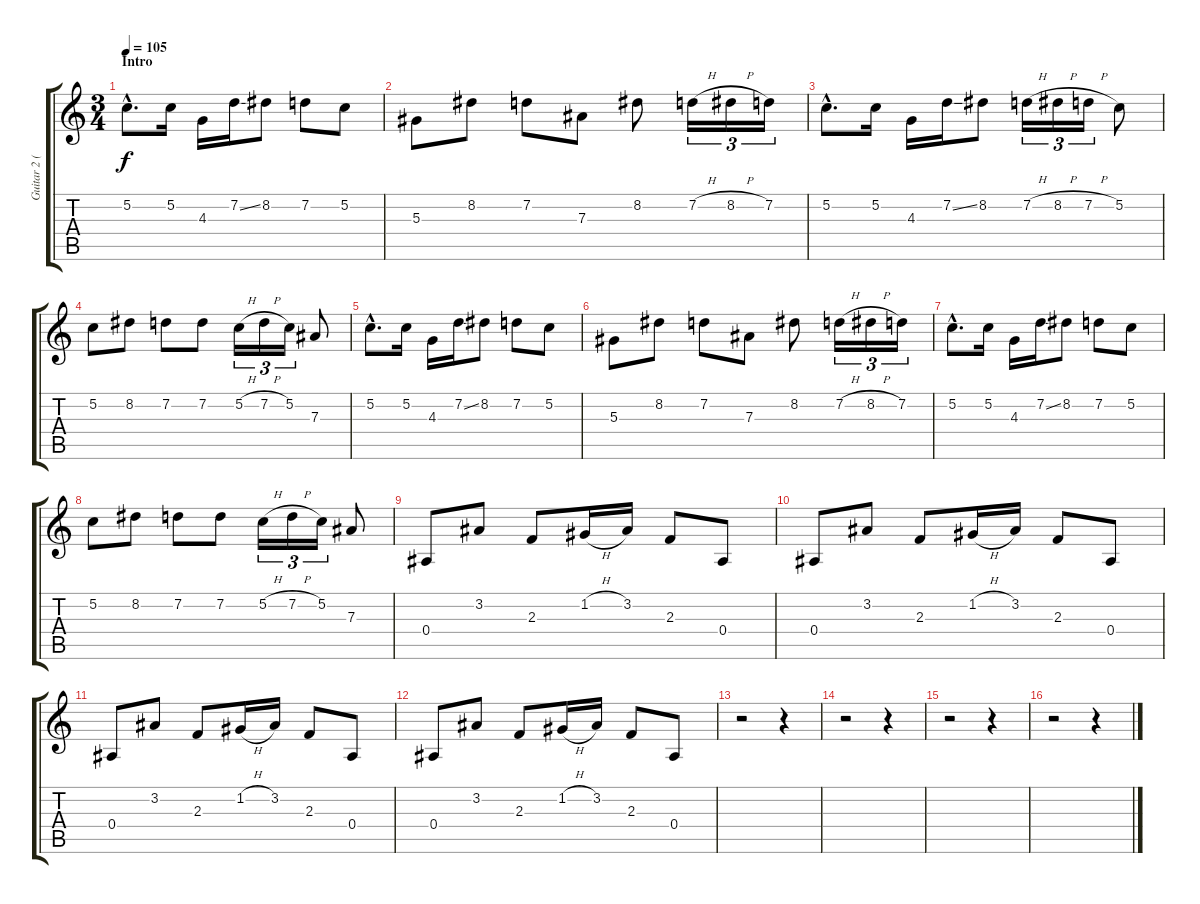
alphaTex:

\track ("Guitar 2 (Clean)" "Guitar 2 (") {instrument acousticguitarnylon}
\staff {score tabs}
\tuning (C4 G3 Eb3 Bb2 F2 C2) {hide}
\ts (3 4)
\section ("" "Intro")
\tempo 105
\clef g2
\ks c
5.2{hac}.8{d dy f instrument acousticguitarnylon} 5.2.16 4.3.16 7.2{ss}.16 8.2.8 7.2.8 5.2.8 |
5.3.8 8.2.8 7.2.8 7.3.8 8.2.8 7.2{h}.16{tu (3 2)} 8.2{h}.16{tu (3 2)} 7.2.16{tu (3 2)} |
5.2{hac}.8{d} 5.2.16 4.3.16 7.2{ss}.16 8.2.8 7.2{h}.16{tu (3 2)} 8.2{h}.16{tu (3 2)} 7.2{h}.16{tu (3 2)} 5.2.8 |
5.2.8 8.2.8 7.2.8 7.2.8 5.2{h}.16{tu (3 2)} 7.2{h}.16{tu (3 2)} 5.2.16{tu (3 2)} 7.3.8 |
5.2{hac}.8{d} 5.2.16 4.3.16 7.2{ss}.16 8.2.8 7.2.8 5.2.8 |
5.3.8 8.2.8 7.2.8 7.3.8 8.2.8 7.2{h}.16{tu (3 2)} 8.2{h}.16{tu (3 2)} 7.2.16{tu (3 2)} |
5.2{hac}.8{d} 5.2.16 4.3.16 7.2{ss}.16 8.2.8 7.2.8 5.2.8 |
5.2.8 8.2.8 7.2.8 7.2.8 5.2{h}.16{tu (3 2)} 7.2{h}.16{tu (3 2)} 5.2.16{tu (3 2)} 7.3.8 |
0.4.8 3.2.8 2.3.8 1.2{h}.16 3.2.16 2.3.8 0.4.8 |
0.4.8 3.2.8 2.3.8 1.2{h}.16 3.2.16 2.3.8 0.4.8 |
0.4.8 3.2.8 2.3.8 1.2{h}.16 3.2.16 2.3.8 0.4.8 |
0.4.8 3.2.8 2.3.8 1.2{h}.16 3.2.16 2.3.8 0.4.8 |
r.2 r.4 |
r.2 r.4 |
r.2 r.4 |
r.2 r.4
